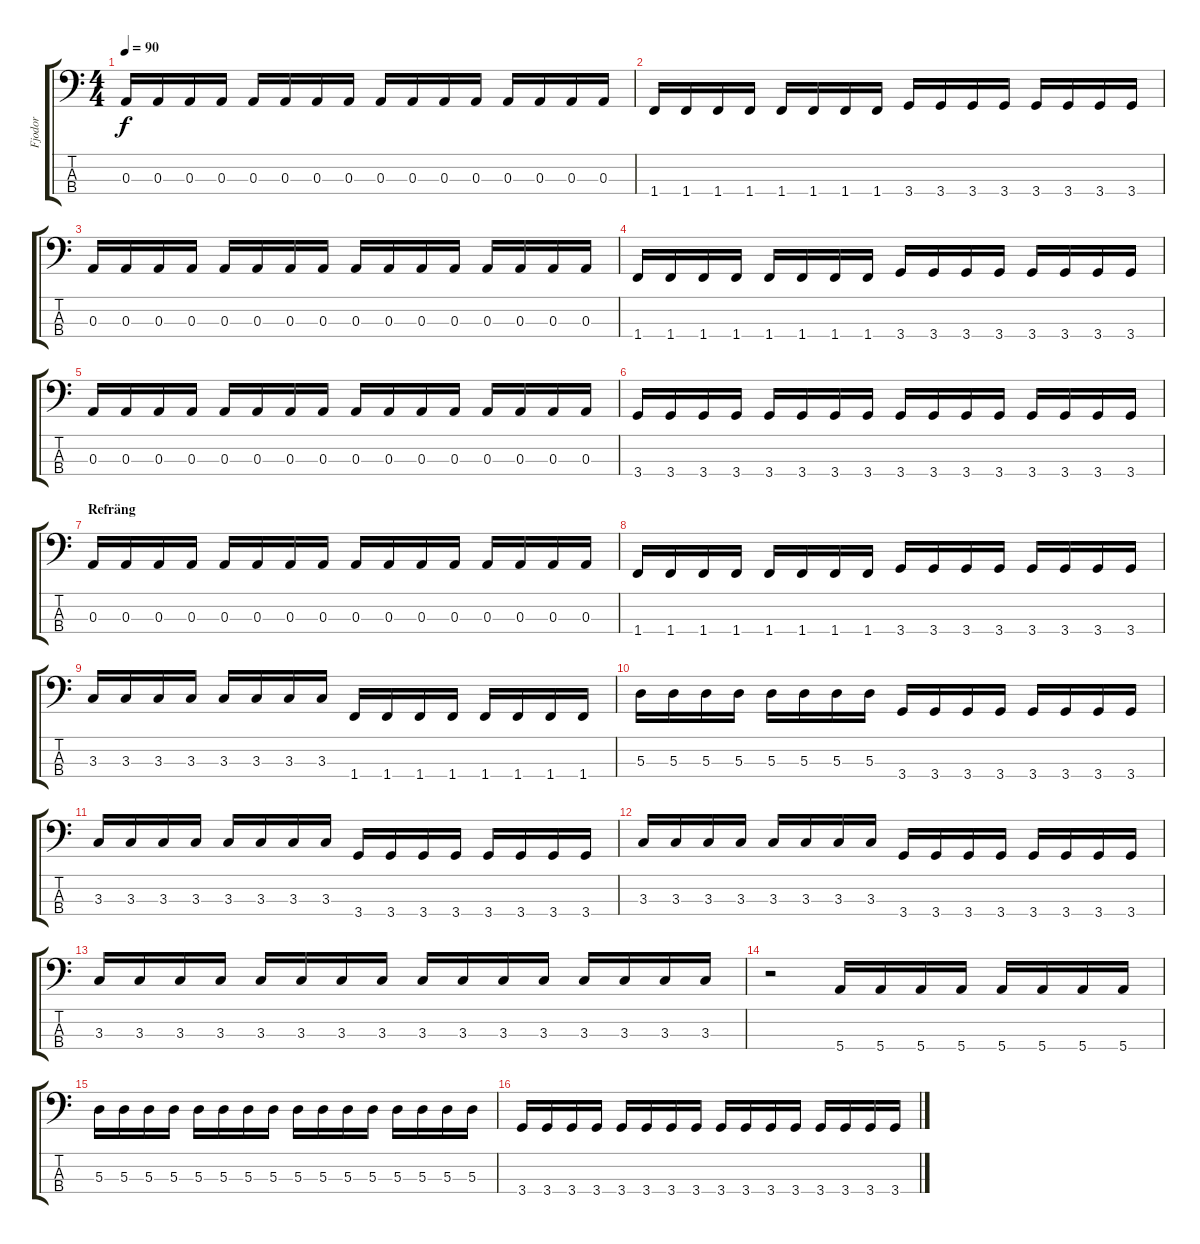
\track ("Fjodor" "Fjodor") {instrument electricbassfinger}
\staff {score tabs}
\tuning (G2 D2 A1 E1) {hide}
\ts (4 4)
\tempo 90
\clef f4
\ks c
0.3.16{dy f} 0.3.16 0.3.16 0.3.16 0.3.16 0.3.16 0.3.16 0.3.16 0.3.16 0.3.16 0.3.16 0.3.16 0.3.16 0.3.16 0.3.16 0.3.16 |
1.4.16 1.4.16 1.4.16 1.4.16 1.4.16 1.4.16 1.4.16 1.4.16 3.4.16 3.4.16 3.4.16 3.4.16 3.4.16 3.4.16 3.4.16 3.4.16 |
0.3.16 0.3.16 0.3.16 0.3.16 0.3.16 0.3.16 0.3.16 0.3.16 0.3.16 0.3.16 0.3.16 0.3.16 0.3.16 0.3.16 0.3.16 0.3.16 |
1.4.16 1.4.16 1.4.16 1.4.16 1.4.16 1.4.16 1.4.16 1.4.16 3.4.16 3.4.16 3.4.16 3.4.16 3.4.16 3.4.16 3.4.16 3.4.16 |
0.3.16 0.3.16 0.3.16 0.3.16 0.3.16 0.3.16 0.3.16 0.3.16 0.3.16 0.3.16 0.3.16 0.3.16 0.3.16 0.3.16 0.3.16 0.3.16 |
3.4.16 3.4.16 3.4.16 3.4.16 3.4.16 3.4.16 3.4.16 3.4.16 3.4.16 3.4.16 3.4.16 3.4.16 3.4.16 3.4.16 3.4.16 3.4.16 |
\section ("" "Refräng")
0.3.16 0.3.16 0.3.16 0.3.16 0.3.16 0.3.16 0.3.16 0.3.16 0.3.16 0.3.16 0.3.16 0.3.16 0.3.16 0.3.16 0.3.16 0.3.16 |
1.4.16 1.4.16 1.4.16 1.4.16 1.4.16 1.4.16 1.4.16 1.4.16 3.4.16 3.4.16 3.4.16 3.4.16 3.4.16 3.4.16 3.4.16 3.4.16 |
3.3.16 3.3.16 3.3.16 3.3.16 3.3.16 3.3.16 3.3.16 3.3.16 1.4.16 1.4.16 1.4.16 1.4.16 1.4.16 1.4.16 1.4.16 1.4.16 |
5.3.16 5.3.16 5.3.16 5.3.16 5.3.16 5.3.16 5.3.16 5.3.16 3.4.16 3.4.16 3.4.16 3.4.16 3.4.16 3.4.16 3.4.16 3.4.16 |
3.3.16 3.3.16 3.3.16 3.3.16 3.3.16 3.3.16 3.3.16 3.3.16 3.4.16 3.4.16 3.4.16 3.4.16 3.4.16 3.4.16 3.4.16 3.4.16 |
3.3.16 3.3.16 3.3.16 3.3.16 3.3.16 3.3.16 3.3.16 3.3.16 3.4.16 3.4.16 3.4.16 3.4.16 3.4.16 3.4.16 3.4.16 3.4.16 |
3.3.16 3.3.16 3.3.16 3.3.16 3.3.16 3.3.16 3.3.16 3.3.16 3.3.16 3.3.16 3.3.16 3.3.16 3.3.16 3.3.16 3.3.16 3.3.16 |
r.2 5.4.16 5.4.16 5.4.16 5.4.16 5.4.16 5.4.16 5.4.16 5.4.16 |
5.3.16 5.3.16 5.3.16 5.3.16 5.3.16 5.3.16 5.3.16 5.3.16 5.3.16 5.3.16 5.3.16 5.3.16 5.3.16 5.3.16 5.3.16 5.3.16 |
3.4.16 3.4.16 3.4.16 3.4.16 3.4.16 3.4.16 3.4.16 3.4.16 3.4.16 3.4.16 3.4.16 3.4.16 3.4.16 3.4.16 3.4.16 3.4.16
